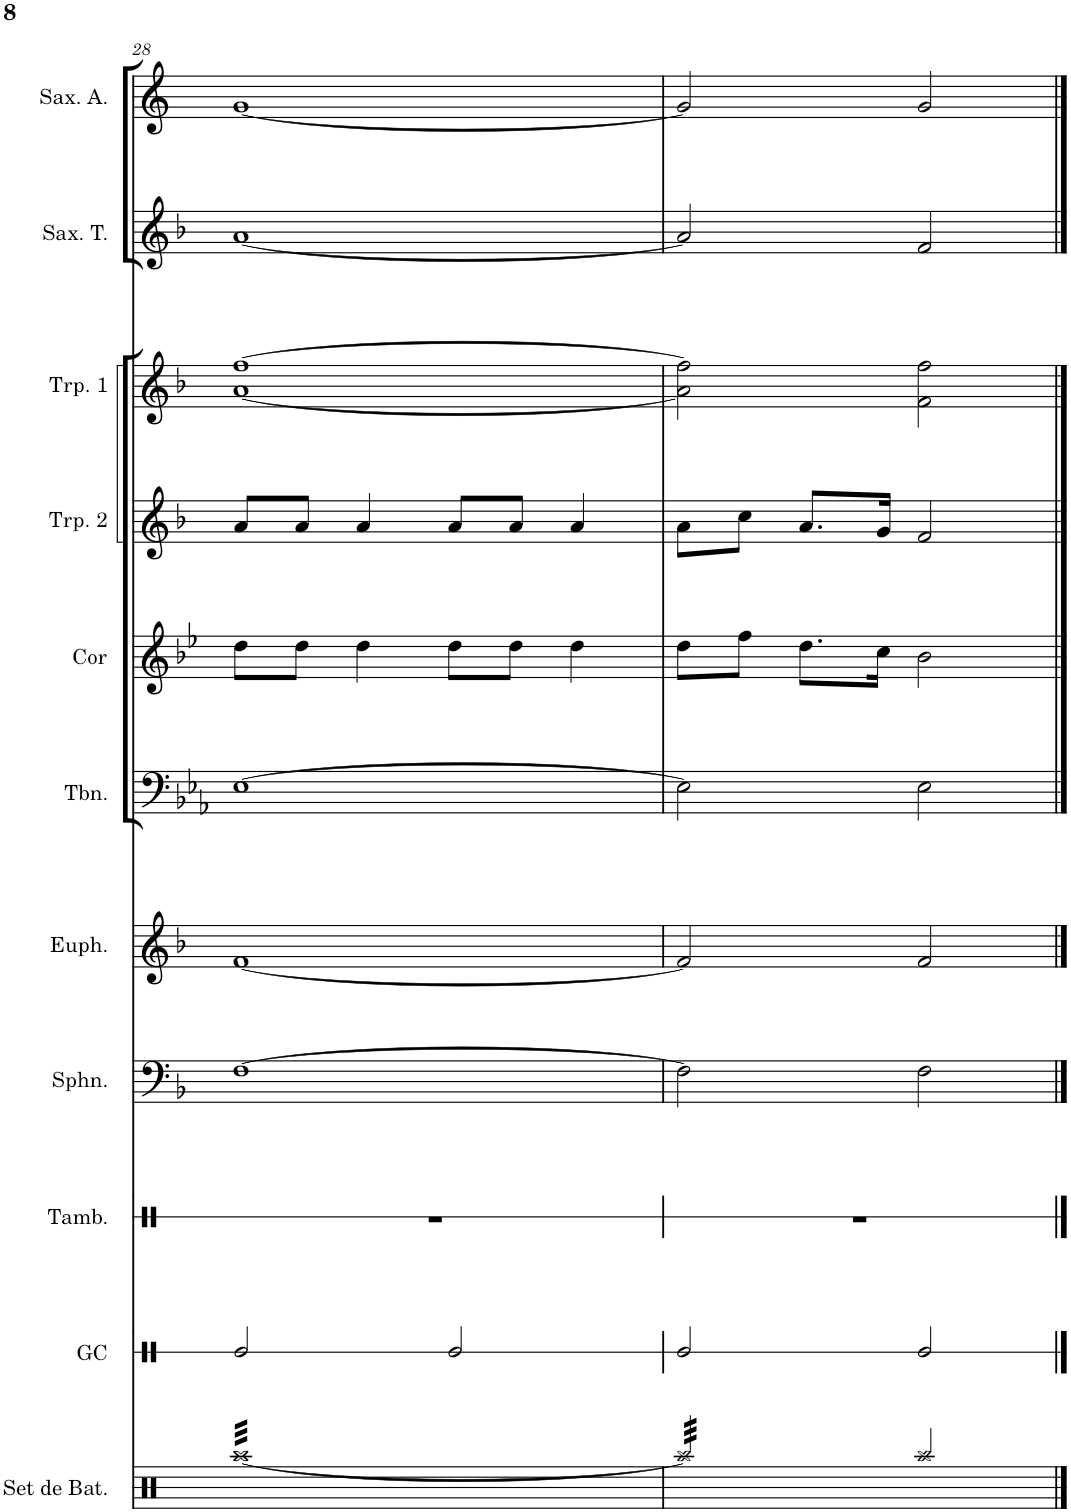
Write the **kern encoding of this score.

**kern	**kern	**kern	**kern	**kern	**kern	**kern	**kern	**kern	**kern	**kern
*part11	*part10	*part9	*part8	*part7	*part6	*part5	*part4	*part3	*part2	*part1
*staff11	*staff10	*staff9	*staff8	*staff7	*staff6	*staff5	*staff4	*staff3	*staff2	*staff1
*I"Set de batterie	*I"Grosse caisse	*I"Tambourin	*I"Sousaphone	*I"Euphonium	*I"Trombone	*I"Cor	*I"Trompette 2	*I"Trompette 1	*I"Saxophone Ténor	*I"Saxophone Alto
*I'Set de Bat.	*I'GC	*I'Tamb.	*I'Sphn.	*I'Euph.	*I'Tbn.	*I'Cor	*I'Trp. 2	*I'Trp. 1	*I'Sax. T.	*I'Sax. A.
!!LO:PB:g=z
*clefX	*clefX	*clefX	*clefF4	*clefG2	*clefF4	*clefG2	*clefG2	*clefG2	*clefG2	*clefG2
*	*	*	*Trd8c14	*Trd8c14	*	*Trd4c7	*Trd1c2	*Trd1c2	*Trd8c14	*Trd5c9
*k[]	*k[]	*k[]	*k[b-]	*k[b-]	*k[b-e-a-]	*k[b-e-]	*k[b-]	*k[b-]	*k[b-]	*k[]
*M4/4	*M4/4	*M4/4	*M4/4	*M4/4	*M4/4	*M4/4	*M4/4	*M4/4	*M4/4	*M4/4
=28	=28	=28	=28	=28	=28	=28	=28	=28	=28	=28
*tremolo	*	*	*	*	*	*	*	*	*	*
[32RaaLLL	2Re/	1r	[1F	[1f	[1E-	8dd\L	8a/L	[1a [1ff	[1a	[1g
32Raa	.	.	.	.	.	.	.	.	.	.
32Raa	.	.	.	.	.	.	.	.	.	.
32Raa	.	.	.	.	.	.	.	.	.	.
32Raa	.	.	.	.	.	8dd\J	8a/J	.	.	.
32Raa	.	.	.	.	.	.	.	.	.	.
32Raa	.	.	.	.	.	.	.	.	.	.
32Raa	.	.	.	.	.	.	.	.	.	.
32Raa	.	.	.	.	.	4dd\	4a/	.	.	.
32Raa	.	.	.	.	.	.	.	.	.	.
32Raa	.	.	.	.	.	.	.	.	.	.
32Raa	.	.	.	.	.	.	.	.	.	.
32Raa	.	.	.	.	.	.	.	.	.	.
32Raa	.	.	.	.	.	.	.	.	.	.
32Raa	.	.	.	.	.	.	.	.	.	.
32Raa	.	.	.	.	.	.	.	.	.	.
32Raa	2Re/	.	.	.	.	8dd\L	8a/L	.	.	.
32Raa	.	.	.	.	.	.	.	.	.	.
32Raa	.	.	.	.	.	.	.	.	.	.
32Raa	.	.	.	.	.	.	.	.	.	.
32Raa	.	.	.	.	.	8dd\J	8a/J	.	.	.
32Raa	.	.	.	.	.	.	.	.	.	.
32Raa	.	.	.	.	.	.	.	.	.	.
32Raa	.	.	.	.	.	.	.	.	.	.
32Raa	.	.	.	.	.	4dd\	4a/	.	.	.
32Raa	.	.	.	.	.	.	.	.	.	.
32Raa	.	.	.	.	.	.	.	.	.	.
32Raa	.	.	.	.	.	.	.	.	.	.
32Raa	.	.	.	.	.	.	.	.	.	.
32Raa	.	.	.	.	.	.	.	.	.	.
32Raa	.	.	.	.	.	.	.	.	.	.
32RaaJJJ	.	.	.	.	.	.	.	.	.	.
=29	=29	=29	=29	=29	=29	=29	=29	=29	=29	=29
32Raa/]LLL	2Re/	1r	2F\]	2f/]	2E-\]	8dd\L	8a\L	2a\] 2ff\]	2a/]	2g/]
32Raa/	.	.	.	.	.	.	.	.	.	.
32Raa/	.	.	.	.	.	.	.	.	.	.
32Raa/	.	.	.	.	.	.	.	.	.	.
32Raa/	.	.	.	.	.	8ff\J	8cc\J	.	.	.
32Raa/	.	.	.	.	.	.	.	.	.	.
32Raa/	.	.	.	.	.	.	.	.	.	.
32Raa/	.	.	.	.	.	.	.	.	.	.
32Raa/	.	.	.	.	.	8.dd\L	8.a/L	.	.	.
32Raa/	.	.	.	.	.	.	.	.	.	.
32Raa/	.	.	.	.	.	.	.	.	.	.
32Raa/	.	.	.	.	.	.	.	.	.	.
32Raa/	.	.	.	.	.	.	.	.	.	.
32Raa/	.	.	.	.	.	.	.	.	.	.
32Raa/	.	.	.	.	.	16cc\Jk	16g/Jk	.	.	.
32Raa/JJJ	.	.	.	.	.	.	.	.	.	.
*Xtremolo	*	*	*	*	*	*	*	*	*	*
2Raa/	2Re/	.	2F\	2f/	2E-\	2b-\	2f/	2f\ 2ff\	2f/	2g/
==	==	==	==	==	==	==	==	==	==	==
*-	*-	*-	*-	*-	*-	*-	*-	*-	*-	*-
